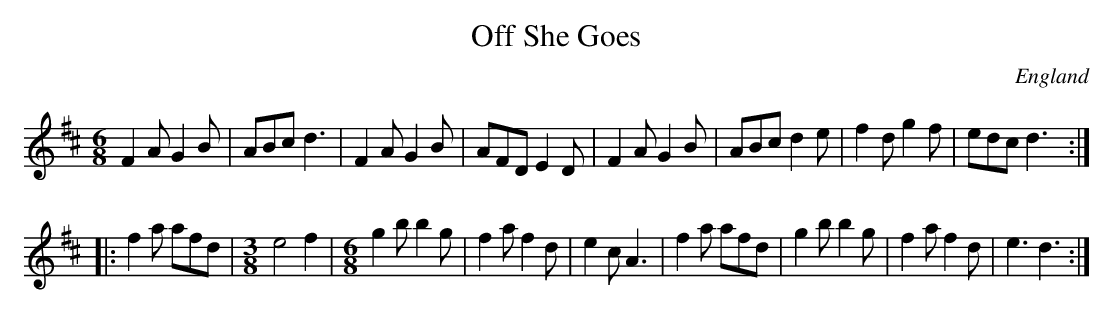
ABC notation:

X:1
T:Off She Goes
O:England
M:6/8
K:D
F2A G2B|ABc d3|F2A G2B|AFD E2D|\
F2A G2B|ABc d2e|f2d g2f|edc d3::
f2a afd |\
M:3/8
e4f2|\
M:6/8
g2b b2g|f2a f2d|e2cA3|\
f2a afd|g2b b2g|f2a f2d|e3 d3:|
